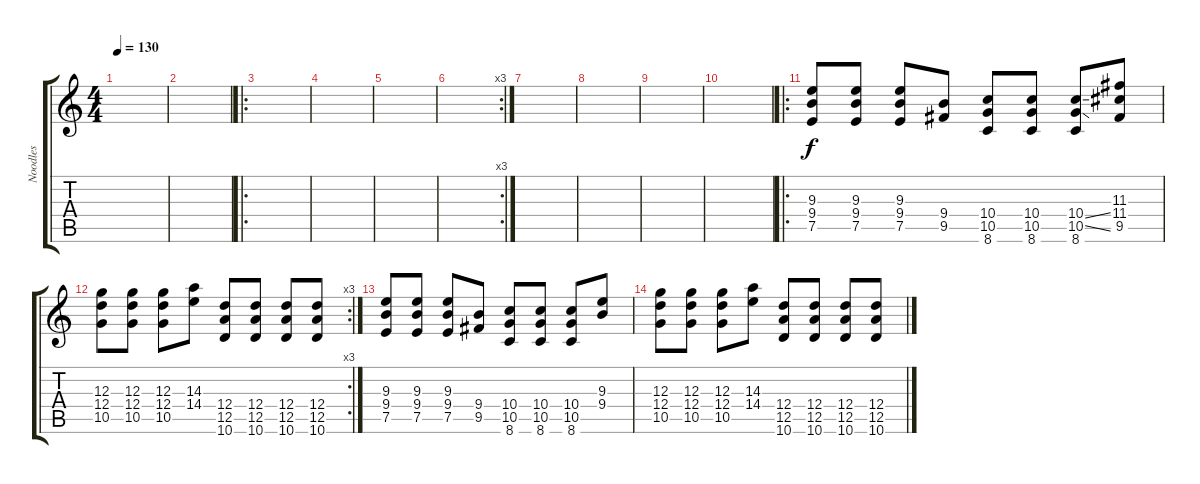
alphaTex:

\track ("Noodles" "Noodles") {instrument overdrivenguitar}
\staff {score tabs}
\tuning (E4 B3 G3 D3 A2 E2) {hide}
\ts (4 4)
\tempo 130
\clef g2
\ks c
|
|
\ro
|
|
|
\rc 3
|
|
|
|
|
\ro
(9.3 9.4 7.5).8 (9.3 9.4 7.5).8 (9.3 9.4 7.5).8 (9.4 9.5).8 (10.4 10.5 8.6).8 (10.4 10.5 8.6).8 (10.4{ss} 10.5{ss} 8.6).8 (11.3 11.4 9.5).8 |
\rc 3
(12.3 12.4 10.5).8 (12.3 12.4 10.5).8 (12.3 12.4 10.5).8 (14.3 14.4).8 (12.4 12.5 10.6).8 (12.4 12.5 10.6).8 (12.4 12.5 10.6).8 (12.4 12.5 10.6).8 |
(9.3 9.4 7.5).8 (9.3 9.4 7.5).8 (9.3 9.4 7.5).8 (9.4 9.5).8 (10.4 10.5 8.6).8 (10.4 10.5 8.6).8 (10.4 10.5 8.6).8 (9.3 9.4).8 |
(12.3 12.4 10.5).8 (12.3 12.4 10.5).8 (12.3 12.4 10.5).8 (14.3 14.4).8 (12.4 12.5 10.6).8 (12.4 12.5 10.6).8 (12.4 12.5 10.6).8 (12.4 12.5 10.6).8
